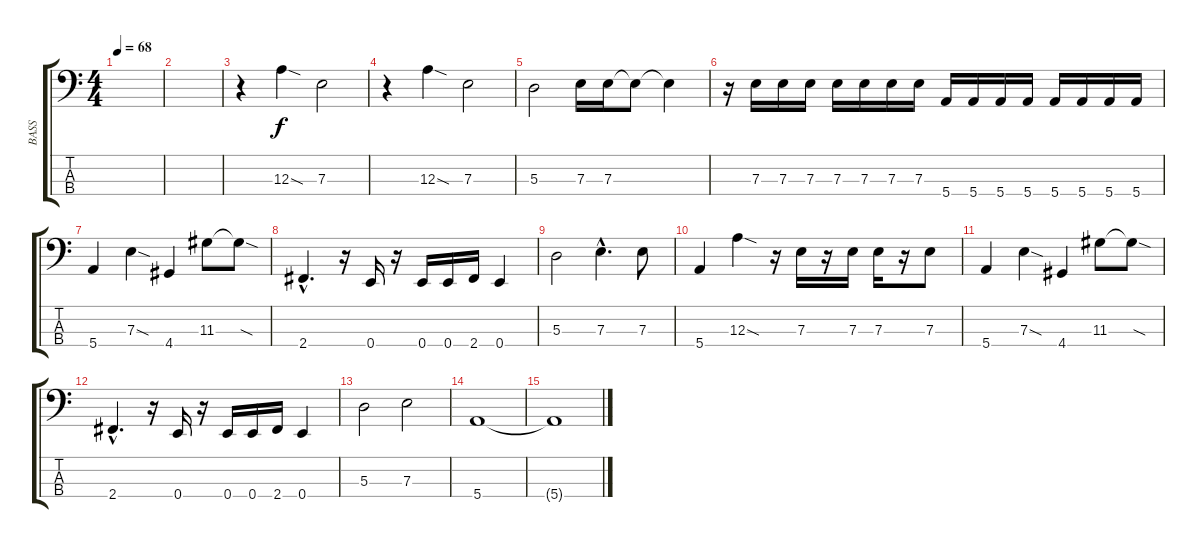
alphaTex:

\track ("BASS" "BASS") {instrument electricbassfinger}
\staff {score tabs}
\tuning (G2 D2 A1 E1) {hide}
\ts (4 4)
\tempo 68
\clef f4
\ks c
|
|
r.4 12.3{sod}.4 7.3.2 |
r.4 12.3{sod}.4 7.3.2 |
5.3.2 7.3.16 7.3.16 7.3{t}.8 7.3{t}.4 |
r.16 7.3.16 7.3.16 7.3.16 7.3.16 7.3.16 7.3.16 7.3.16 5.4.16 5.4.16 5.4.16 5.4.16 5.4.16 5.4.16 5.4.16 5.4.16 |
5.4.4 7.3{sod}.4 4.4.4 11.3.8 11.3{sod t}.8 |
2.4{hac}.4{d} r.16 0.4.16 r.16 0.4.16 0.4.16 2.4.16 0.4.4 |
5.3.2 7.3{hac}.4{d} 7.3.8 |
5.4.4 12.3{sod}.4 r.16 7.3.16 r.16 7.3.16 7.3.16 r.16 7.3.8 |
5.4.4 7.3{sod}.4 4.4.4 11.3.8 11.3{sod t}.8 |
2.4{hac}.4{d} r.16 0.4.16 r.16 0.4.16 0.4.16 2.4.16 0.4.4 |
5.3.2 7.3.2 |
5.4.1 |
5.4{t}.1
